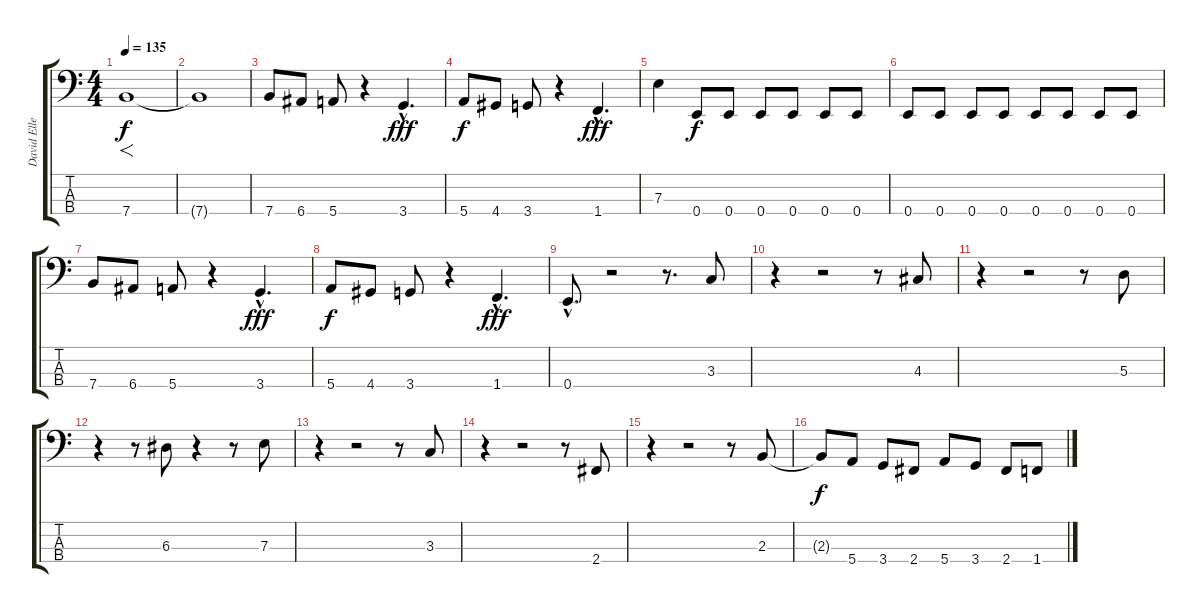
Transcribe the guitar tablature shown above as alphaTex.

\track ("David Ellefson" "David Elle") {instrument acousticguitarnylon}
\staff {score tabs}
\tuning (G2 D2 A1 E1) {hide}
\ts (4 4)
\tempo 135
\clef f4
\ks c
7.4.1{f dy f instrument acousticguitarnylon} |
7.4{t}.1 |
7.4.8 6.4.8 5.4.8 r.4 3.4{hac}.4{d dy fff} |
5.4.8{dy f} 4.4.8 3.4.8 r.4 1.4{hac}.4{d dy fff} |
7.3.4 0.4.8{dy f} 0.4.8 0.4.8 0.4.8 0.4.8 0.4.8 |
0.4.8 0.4.8 0.4.8 0.4.8 0.4.8 0.4.8 0.4.8 0.4.8 |
7.4.8 6.4.8 5.4.8 r.4 3.4{hac}.4{d dy fff} |
5.4.8{dy f} 4.4.8 3.4.8 r.4 1.4{hac}.4{d dy fff} |
0.4{hac}.8{d} r.2 r.8{d} 3.3.8 |
r.4 r.2 r.8 4.3.8 |
r.4 r.2 r.8 5.3.8 |
r.4 r.8 6.3.8 r.4 r.8 7.3.8 |
r.4 r.2 r.8 3.3.8 |
r.4 r.2 r.8 2.4.8 |
r.4 r.2 r.8 2.3.8 |
2.3{t}.8{dy f} 5.4.8 3.4.8 2.4.8 5.4.8 3.4.8 2.4.8 1.4.8
